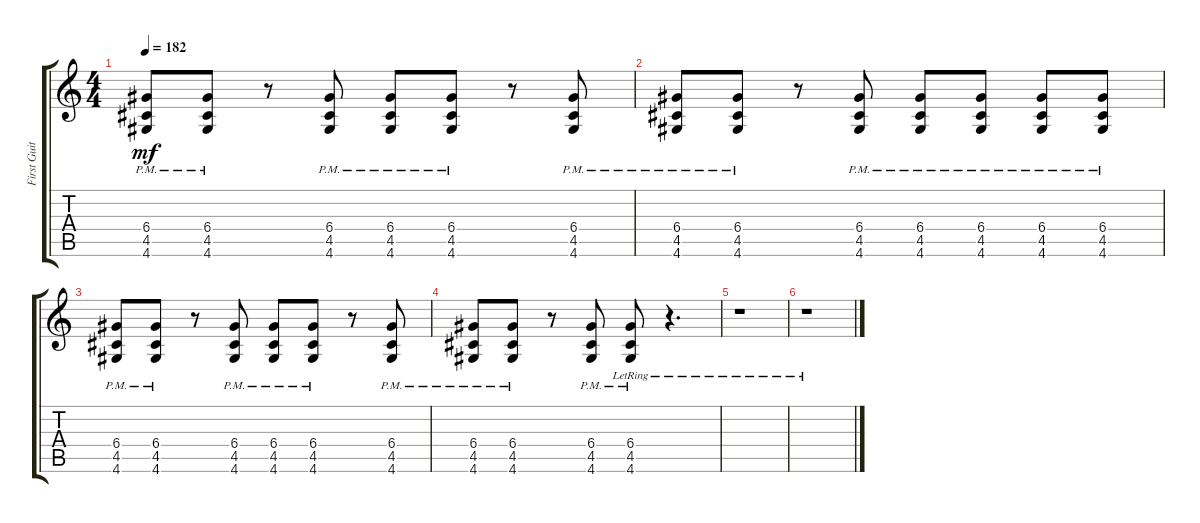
\track ("First Guitar" "First Guit") {instrument overdrivenguitar}
\staff {score tabs}
\tuning (E4 B3 G3 D3 A2 E2) {hide}
\ts (4 4)
\tempo 182
\clef g2
\ks c
(6.4{pm} 4.5{pm} 4.6{pm}).8{dy mf volume 12} (6.4{pm} 4.5{pm} 4.6{pm}).8 r.8 (6.4{pm} 4.5{pm} 4.6{pm}).8 (6.4{pm} 4.5{pm} 4.6{pm}).8 (6.4{pm} 4.5{pm} 4.6{pm}).8 r.8 (6.4{pm} 4.5{pm} 4.6{pm}).8 |
(6.4{pm} 4.5{pm} 4.6{pm}).8 (6.4{pm} 4.5{pm} 4.6{pm}).8 r.8 (6.4{pm} 4.5{pm} 4.6{pm}).8 (6.4{pm} 4.5{pm} 4.6{pm}).8 (6.4{pm} 4.5{pm} 4.6{pm}).8 (6.4{pm} 4.5{pm} 4.6{pm}).8 (6.4{pm} 4.5{pm} 4.6{pm}).8 |
(6.4{pm} 4.5{pm} 4.6{pm}).8 (6.4{pm} 4.5{pm} 4.6{pm}).8 r.8 (6.4{pm} 4.5{pm} 4.6{pm}).8 (6.4{pm} 4.5{pm} 4.6{pm}).8 (6.4{pm} 4.5{pm} 4.6{pm}).8 r.8 (6.4{pm} 4.5{pm} 4.6{pm}).8 |
(6.4{pm} 4.5{pm} 4.6{pm}).8 (6.4{pm} 4.5{pm} 4.6{pm}).8 r.8 (6.4{pm} 4.5{pm} 4.6{pm}).8 (6.4{pm lr} 4.5{pm lr} 4.6{pm lr}).8 r.4{d} |
r.1 |
r.1
